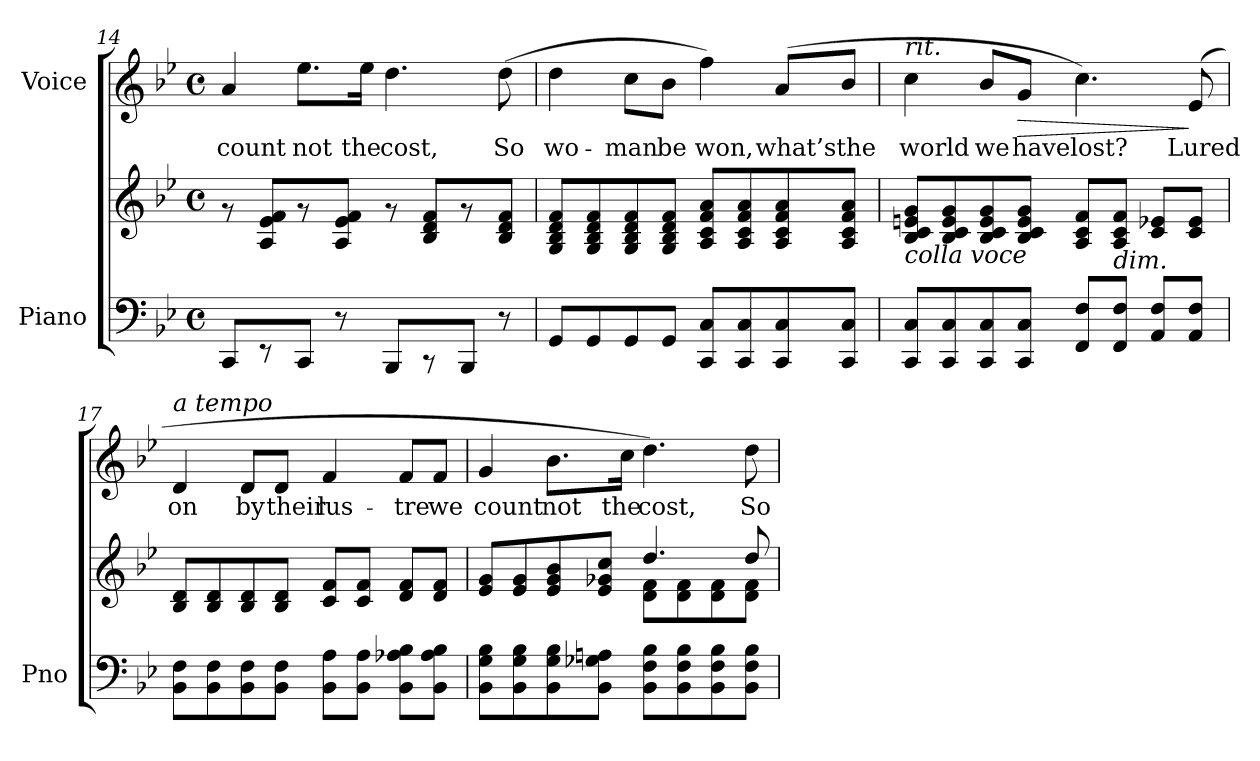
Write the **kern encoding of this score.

**kern	**kern	**kern	**text	**dynam
*part2	*part2	*part1	*part1	*part1
*staff3	*staff2	*staff1	*staff1	*staff1
*I"Piano	*	*I"Voice	*	*
*I'Pno	*	*	*	*
*clefF4	*clefG2	*clefG2	*	*
*k[b-e-]	*k[b-e-]	*k[b-e-]	*	*
*M4/4	*M4/4	*M4/4	*	*
*met(c)	*met(c)	*met(c)	*	*
=14	=14	=14	=14	=14
!	!	!	!LO:LY:b	!
8CC/L	8rg	4a/	count	.
8r	8A/ 8e-/ 8f/L	.	.	.
!	!	!	!LO:LY:b	!
8CC/J	8rg	8.ee-\L	not	.
8r	8A/ 8e-/ 8f/J	.	.	.
!	!	!	!LO:LY:b	!
.	.	16ee-\Jk	the	.
!	!	!	!LO:LY:b	!
8BBB-/L	8rg	4.dd\	cost,	.
8r	8B-/ 8d/ 8f/L	.	.	.
8BBB-/J	8rg	.	.	.
!	!	!	!LO:LY:b	!
8r	8B-/ 8d/ 8f/J	(>8dd\	So	.
=15	=15	=15	=15	=15
!	!	!	!LO:LY:b	!
8GG/L	8G/ 8B-/ 8d/ 8f/L	4dd\	wo-	.
8GG/	8G/ 8B-/ 8d/ 8f/	.	.	.
!	!	!	!LO:LY:b	!
8GG/	8G/ 8B-/ 8d/ 8f/	8cc\L	-man	.
!	!	!	!LO:LY:b	!
8GG/J	8G/ 8B-/ 8d/ 8f/J	8b-\J	be	.
!	!	!	!LO:LY:b	!
8CC/ 8C/L	8A/ 8c/ 8f/ 8a/L	4ff\)	won,	.
8CC/ 8C/	8A/ 8c/ 8f/ 8a/	.	.	.
!	!	!	!LO:LY:b	!
8CC/ 8C/	8A/ 8c/ 8f/ 8a/	(>8a/L	what’s	.
!	!	!	!LO:LY:b	!
8CC/ 8C/J	8A/ 8c/ 8f/ 8a/J	8b-/J	the	.
!!LO:PB:g=z
=16	=16	=16	=16	=16
!	!	!LO:TX:a:i:t=rit.	!	!
!	!LO:TX:b:i:t=colla voce	!	!	!
!	!	!	!LO:LY:b	!
8CC/ 8C/L	8B-/ 8c/ 8en/ 8g/L	4cc\	world	.
8CC/ 8C/	8B-/ 8c/ 8e/ 8g/	.	.	.
!	!	!	!LO:LY:b	!
8CC/ 8C/	8B-/ 8c/ 8e/ 8g/	8b-/L	we	.
!	!	!	!LO:LY:b	!LO:HP:b
8CC/ 8C/J	8B-/ 8c/ 8e/ 8g/J	8g/J	have	>
!	!	!	!LO:LY:b	!
8FF/ 8F/L	8A/ 8c/ 8f/L	4.cc\)	lost?	.
!	!LO:TX:b:i:t=dim.	!	!	!
8FF/ 8F/J	8A/ 8c/ 8f/J	.	.	.
8AA/ 8F/L	8c/ 8e-X/L	.	.	.
!	!	!	!LO:LY:b	!
8AA/ 8F/J	8c/ 8e-/J	(>8e-/	Lured	]
=17	=17	=17	=17	=17
!	!	!LO:TX:a:i:t=a tempo	!	!
!	!	!	!LO:LY:b	!
8BB-\ 8F\L	8B-/ 8d/L	4d/	on	.
8BB-\ 8F\	8B-/ 8d/	.	.	.
!	!	!	!LO:LY:b	!
8BB-\ 8F\	8B-/ 8d/	8d/L	by	.
!	!	!	!LO:LY:b	!
8BB-\ 8F\J	8B-/ 8d/J	8d/J	their	.
!	!	!	!LO:LY:b	!
8BB-\ 8A\L	8c/ 8f/L	4f/	lus-	.
8BB-\ 8A\J	8c/ 8f/J	.	.	.
!	!	!	!LO:LY:b	!
8BB-\ 8A-X\ 8B-\L	8d/ 8f/L	8f/L	-tre	.
!	!	!	!LO:LY:b	!
8BB-\ 8A-\ 8B-\J	8d/ 8f/J	8f/J	we	.
=18	=18	=18	=18	=18
*	*^	*	*	*
!	!	!	!	!LO:LY:b	!
8BB-\ 8G\ 8B-\L	8e-/ 8g/L	2ryy	4g/	count	.
8BB-\ 8G\ 8B-\	8e-/ 8g/	.	.	.	.
!	!	!	!	!LO:LY:b	!
8BB-\ 8G\ 8B-\	8e-/ 8g/ 8b-/	.	8.b-\L	not	.
8BB-\ 8G-X\ 8An\J	8e-/ 8g-X/ 8cc/J	.	.	.	.
!	!	!	!	!LO:LY:b	!
.	.	.	16cc\Jk	the	.
!	!	!	!	!LO:LY:b	!
8BB-\ 8F\ 8B-\L	4.dd/	8d\ 8f\L	4.dd\)	cost,	.
8BB-\ 8F\ 8B-\	.	8d\ 8f\	.	.	.
8BB-\ 8F\ 8B-\	.	8d\ 8f\	.	.	.
!	!	!	!	!LO:LY:b	!
8BB-\ 8F\ 8B-\J	8dd/	8d\ 8f\J	8dd\	So	.
*	*v	*v	*	*	*
=	=	=	=	=
*-	*-	*-	*-	*-
